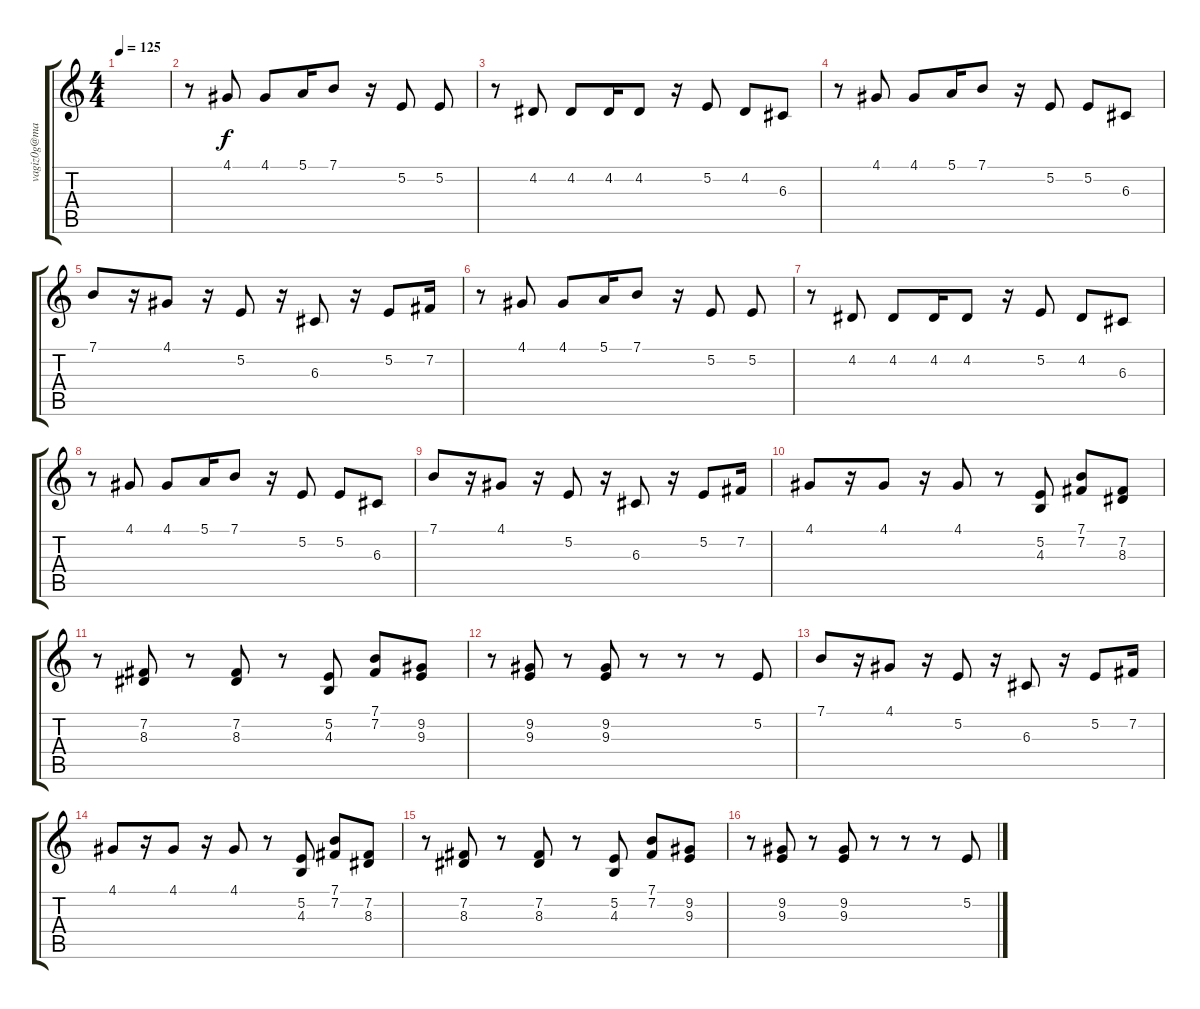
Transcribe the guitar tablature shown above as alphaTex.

\track ("" "vagiz0g@ma") {instrument fx7echoes}
\staff {score tabs}
\tuning (E4 B3 G3 D3 A2 E2) {hide}
\ts (4 4)
\tempo 125
\clef g2
\ks c
|
r.8 4.1.8 4.1.8 5.1.16 7.1.8 r.16 5.2.8 5.2.8 |
r.8 4.2.8 4.2.8 4.2.16 4.2.8 r.16 5.2.8 4.2.8 6.3.8 |
r.8 4.1.8 4.1.8 5.1.16 7.1.8 r.16 5.2.8 5.2.8 6.3.8 |
7.1.8 r.16 4.1.8 r.16 5.2.8 r.16 6.3.8 r.16 5.2.8 7.2.16 |
r.8 4.1.8 4.1.8 5.1.16 7.1.8 r.16 5.2.8 5.2.8 |
r.8 4.2.8 4.2.8 4.2.16 4.2.8 r.16 5.2.8 4.2.8 6.3.8 |
r.8 4.1.8 4.1.8 5.1.16 7.1.8 r.16 5.2.8 5.2.8 6.3.8 |
7.1.8 r.16 4.1.8 r.16 5.2.8 r.16 6.3.8 r.16 5.2.8 7.2.16 |
4.1.8 r.16 4.1.8 r.16 4.1.8 r.8 (5.2 4.3).8 (7.1 7.2).8 (7.2 8.3).8 |
r.8 (7.2 8.3).8 r.8 (7.2 8.3).8 r.8 (5.2 4.3).8 (7.1 7.2).8 (9.2 9.3).8 |
r.8 (9.2 9.3).8 r.8 (9.2 9.3).8 r.8 r.8 r.8 5.2.8 |
7.1.8 r.16 4.1.8 r.16 5.2.8 r.16 6.3.8 r.16 5.2.8 7.2.16 |
4.1.8 r.16 4.1.8 r.16 4.1.8 r.8 (5.2 4.3).8 (7.1 7.2).8 (7.2 8.3).8 |
r.8 (7.2 8.3).8 r.8 (7.2 8.3).8 r.8 (5.2 4.3).8 (7.1 7.2).8 (9.2 9.3).8 |
r.8 (9.2 9.3).8 r.8 (9.2 9.3).8 r.8 r.8 r.8 5.2.8
